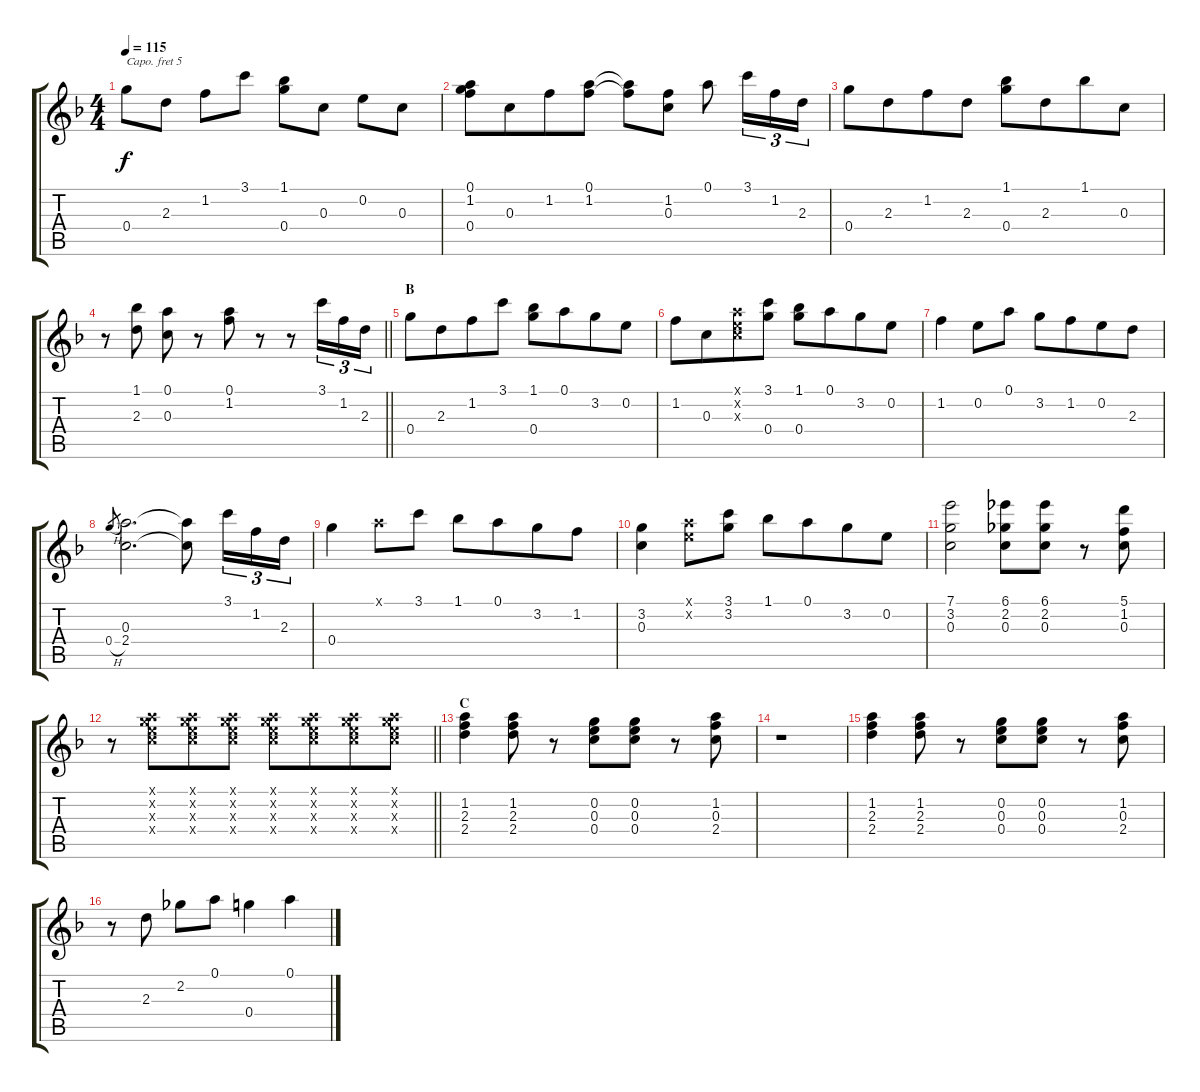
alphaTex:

\track "" {instrument acousticguitarnylon}
\staff {score tabs}
\capo 5
\tuning (E4 B3 G3 D4 A2 E2) {hide}
\ts (4 4)
\tempo 115
\clef g2
\ks f
0.4.8{dy f} 2.3.8 1.2.8 3.1.8 (1.1 0.4).8 0.3.8 0.2.8 0.3.8 |
(0.1 1.2 0.4).8 0.3.8{beam merge} 1.2.8 (0.1 1.2).8 (0.1{t} 1.2{t}).8 (1.2 0.3).8 0.1.8 3.1.16{tu (3 2)} 1.2.16{tu (3 2)} 2.3.16{tu (3 2)} |
0.4.8 2.3.8{beam merge} 1.2.8 2.3.8 (1.1 0.4).8 2.3.8{beam merge} 1.1.8 0.3.8 |
\barLineRight lightlight
r.8 (1.1 2.3).8 (0.1 0.3).8 r.8 (0.1 1.2).8 r.8 r.8 3.1.16{tu (3 2)} 1.2.16{tu (3 2)} 2.3.16{tu (3 2)} |
\section ("" "B")
0.4.8 2.3.8{beam merge} 1.2.8 3.1.8 (1.1 0.4).8 0.1.8{beam merge} 3.2.8 0.2.8 |
1.2.8 0.3.8{beam merge} (0.1{x} 0.2{x} 0.3{x}).8 (3.1 0.4).8 (1.1 0.4).8 0.1.8{beam merge} 3.2.8 0.2.8 |
1.2.4 0.2.8 0.1.8 3.2.8 1.2.8{beam merge} 0.2.8 2.3.8 |
0.4{h}.8{gr} (0.3 2.4).2{d} (0.3{t} 2.4{t}).8 3.1.16{tu (3 2)} 1.2.16{tu (3 2)} 2.3.16{tu (3 2)} |
0.4.4 0.1{x}.8 3.1.8 1.1.8 0.1.8{beam merge} 3.2.8 1.2.8 |
(3.2 0.3).4 (0.1{x} 0.2{x}).8 (3.1 3.2).8 1.1.8 0.1.8{beam merge} 3.2.8 0.2.8 |
(7.1 3.2 0.3).2 (6.1 2.2 0.3).8 (6.1 2.2 0.3).8 r.8 (5.1 1.2 0.3).8 |
\barLineRight lightlight
r.8 (0.1{x} 0.2{x} 0.3{x} 0.4{x}).8{beam merge} (0.1{x} 0.2{x} 0.3{x} 0.4{x}).8 (0.1{x} 0.2{x} 0.3{x} 0.4{x}).8 (0.1{x} 0.2{x} 0.3{x} 0.4{x}).8 (0.1{x} 0.2{x} 0.3{x} 0.4{x}).8{beam merge} (0.1{x} 0.2{x} 0.3{x} 0.4{x}).8 (0.1{x} 0.2{x} 0.3{x} 0.4{x}).8 |
\section ("" "C")
(1.2 2.3 2.4).4 (1.2 2.3 2.4).8 r.8 (0.2 0.3 0.4).8 (0.2 0.3 0.4).8 r.8 (1.2 0.3 2.4).8 |
r.1 |
(1.2 2.3 2.4).4 (1.2 2.3 2.4).8 r.8 (0.2 0.3 0.4).8 (0.2 0.3 0.4).8 r.8 (1.2 0.3 2.4).8 |
r.8 2.3.8 2.2.8 0.1.8 0.4.4 0.1.4
